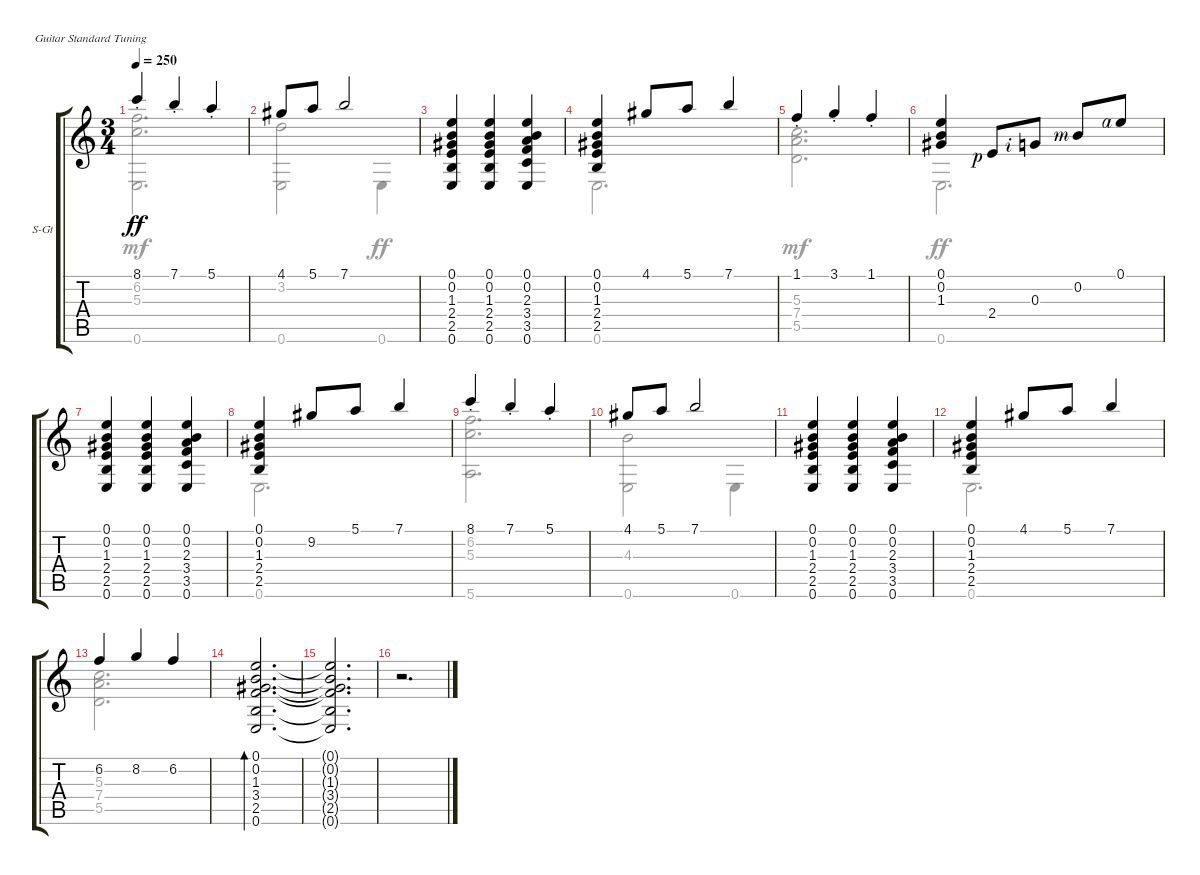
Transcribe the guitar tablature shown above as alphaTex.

\defaultSystemsLayout 4
\bracketExtendMode groupsimilarinstruments
\firstSystemTrackNameOrientation horizontal
\otherSystemsTrackNameOrientation horizontal
\track ("Steel Guitar" "S-Gt") {instrument acousticguitarsteel}
\staff {score tabs}
\tuning (E4 B3 G3 D3 A2 E2)
\voice
\ts (3 4)
\tempo 250
\clef g2
\ks c
8.1{st}.4{dy ff} 7.1{st}.4 5.1{st}.4 |
4.1.8 5.1.8 7.1.2 |
(0.1 0.2 1.3 2.4 2.5 0.6).4 (0.6 2.5 2.4 1.3 0.2 0.1).4 (0.6 3.5 0.1 2.3 3.4 0.2).4 |
(2.5 2.4 1.3 0.2 0.1).4 4.1.8 5.1.8 7.1.4 |
1.1{st}.4 3.1{st}.4 1.1{st}.4 |
(1.3 0.2 0.1).4 2.4{rf 1}.8 0.3{rf 2}.8 0.2{rf 3}.8 0.1{rf 4}.8 |
(0.6 2.5 2.4 1.3 0.2 0.1).4 (0.6 2.5 2.4 1.3 0.2 0.1).4 (0.6 3.5 3.4 2.3 0.2 0.1).4 |
(2.5 2.4 1.3 0.2 0.1).4 9.2.8 5.1.8 7.1.4 |
8.1{st}.4 7.1{st}.4 5.1{st}.4 |
4.1.8 5.1.8 7.1.2 |
(0.6 2.5 2.4 1.3 0.2 0.1).4 (0.6 2.5 2.4 1.3 0.2 0.1).4 (0.6 3.5 3.4 2.3 0.2 0.1).4 |
(2.5 2.4 1.3 0.2 0.1).4 4.1.8 5.1.8 7.1.4 |
6.2.4 8.2.4 6.2.4 |
(0.6 2.5 3.4 1.3 0.2 0.1).2{d bd 479} |
(0.6{t} 2.5{t} 3.4{t} 1.3{t} 0.2{t} 0.1{t}).2{d} |
r.2{d}
\voice
\clef g2
\ottava regular
\simile none
\ks c
(6.2 5.3 0.6).2{d dy mf} |
(3.2 0.6).2 0.6.4{dy ff} |
|
0.6.2{d} |
(5.3 7.4 5.5).2{d dy mf} |
0.6.2{d dy ff} |
|
0.6.2{d} |
(6.2 5.3 5.6).2{d} |
(4.3 0.6).2 0.6.4 |
|
0.6.2{d} |
(5.3 7.4 5.5).2{d} |
|
|
